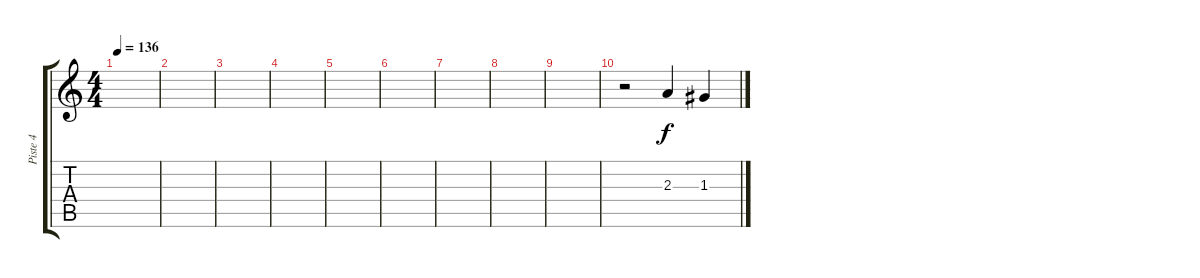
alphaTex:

\track ("Piste 4" "Piste 4") {instrument acousticguitarnylon}
\staff {score tabs}
\tuning (E4 B3 G3 D3 A2 E2) {hide}
\ts (4 4)
\tempo 136
\clef g2
\ks c
|
|
|
|
|
|
|
|
|
r.2 2.3.4 1.3.4
